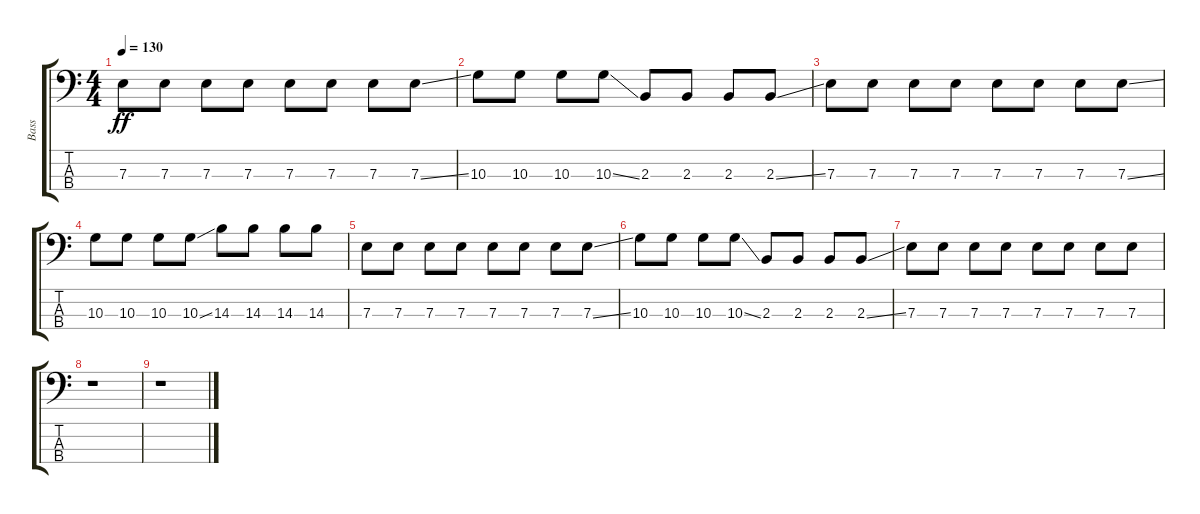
\track ("Bass" "Bass") {instrument electricbassfinger}
\staff {score tabs}
\tuning (G2 D2 A1 E1) {hide}
\ts (4 4)
\tempo 130
\clef f4
\ks c
7.3.8{dy ff} 7.3.8 7.3.8 7.3.8 7.3.8 7.3.8 7.3.8 7.3{ss}.8 |
10.3.8 10.3.8 10.3.8 10.3{ss}.8 2.3.8 2.3.8 2.3.8 2.3{ss}.8 |
7.3.8 7.3.8 7.3.8 7.3.8 7.3.8 7.3.8 7.3.8 7.3{ss}.8 |
10.3.8 10.3.8 10.3.8 10.3{ss}.8 14.3.8 14.3.8 14.3.8 14.3.8 |
7.3.8 7.3.8 7.3.8 7.3.8 7.3.8 7.3.8 7.3.8 7.3{ss}.8 |
10.3.8 10.3.8 10.3.8 10.3{ss}.8 2.3.8 2.3.8 2.3.8 2.3{ss}.8 |
7.3.8 7.3.8 7.3.8 7.3.8 7.3.8 7.3.8 7.3.8 7.3.8 |
r.1 |
r.1
